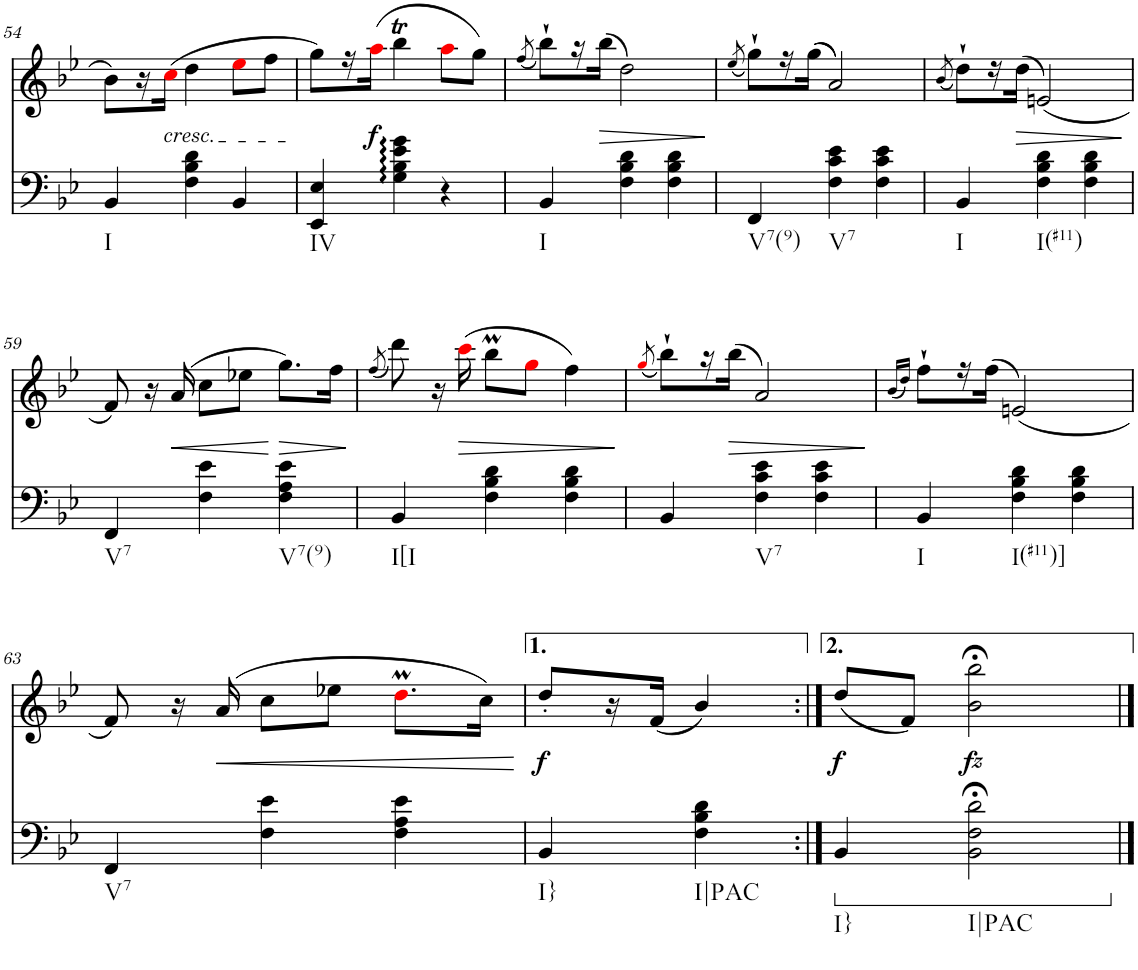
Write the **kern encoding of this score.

**kern	**kern	**dynam
*part2	*part1	*part1
*staff2	*staff1	*staff1
*I"piano	*I"piano	*
*I'Pno	*I'Pno	*
!!LO:PB:g=z
*clefF4	*clefG2	*
*k[b-e-]	*k[b-e-]	*
*B-:	*B-:	*
*M3/4	*M3/4	*
=54	=54	=54
!LO:TX:b:t=I	!	!
4BB-/	8b-\L	.
.	16r	.
!	!LO:TX:b:i:t=cresc.	!
.	(16cci\JJ	.
4F\ 4B-\ 4d\	4dd\	.
4BB-/	8ee-i\L	.
.	8ff\J	.
=55	=55	=55
!LO:TX:b:t=IV	!	!
4EE-/ 4E-/	8gg\L)	.
.	16r	.
!	!	!LO:DY:b
.	(16aai\JJ	f
4G\ 4B-\ 4e-\ 4g\	4bb-T\	.
4r	8aai\L	.
.	8gg\J)	.
=56	=56	=56
.	(8qff/	.
!LO:TX:b:t=I	!	!
4BB-/	8bb-`\L)	.
.	16r	.
!	!	!LO:HP:b
.	(16bb-\JJ	>
4F\ 4B-\ 4d\	2dd\)	.
4F\ 4B-\ 4d\	.	.
.	.	]
=57	=57	=57
.	(8qee-/	.
!LO:TX:b:t=V7(9)	!	!
4FF/	8gg`\L)	.
.	16r	.
.	((16gg\JJ	.
!LO:TX:b:t=V7	!	!
4F\ 4c\ 4e-\	2a/))	.
4F\ 4c\ 4e-\	.	.
=58	=58	=58
.	(8qb-/	.
!LO:TX:b:t=I	!	!
4BB-/	8dd`\L)	.
.	16r	.
!	!	!LO:HP:b
.	(16dd\JJ	>
!LO:TX:b:t=I(#11)	!	!
4F\ 4B-\ 4d\	(2en/)	.
4F\ 4B-\ 4d\	.	.
.	.	]
!!LO:LB:g=z
=59	=59	=59
!LO:TX:b:t=V7	!	!
4FF/	8f/)	.
.	16r	.
!	!	!LO:HP:b
.	(16a/	<
4F\ 4e-\	8cc\L	.
.	8ee-X\J	.
!LO:TX:b:t=V7(9)	!	!
!	!	!LO:HP:n=1:b
4F\ 4A\ 4e-\	8.gg\L)	[ >
.	16ff\Jk	.
.	.	]
=60	=60	=60
.	(8qff/	.
!LO:TX:b:t=I[I	!	!
4BB-/	8ddd\)	.
.	16r	.
!	!	!LO:HP:b
.	(16ccci\	>
4F\ 4B-\ 4d\	8bb-M\L	.
.	8ggi\J	.
4F\ 4B-\ 4d\	4ff\)	.
.	.	]
=61	=61	=61
.	(8qggi/	.
4BB-/	8bb-`\L)	.
.	16r	.
!	!	!LO:HP:b
.	(16bb-\JJ	>
!LO:TX:b:t=V7	!	!
4F\ 4c\ 4e-\	2a/)	.
4F\ 4c\ 4e-\	.	.
.	.	]
=62	=62	=62
.	(16qb-/LL	.
.	16qdd/JJ)	.
!LO:TX:b:t=I	!	!
4BB-/	8ff`\L	.
.	16r	.
.	(16ff\JJ	.
!LO:TX:b:t=I(#11)]	!	!
4F\ 4B-\ 4d\	(2en/)	.
4F\ 4B-\ 4d\	.	.
!!LO:LB:g=z
=63	=63	=63
!LO:TX:b:t=V7	!	!
4FF/	8f/)	.
.	16r	.
!	!	!LO:HP:b
.	(16a/	<
4F\ 4e-\	8cc\L	.
.	8ee-X\J	.
4F\ 4A\ 4e-\	8.ddmi\L	.
.	16cc\Jk)	.
.	.	[
=64	=64	=64
!LO:TX:b:t=I}	!	!
!	!	!LO:DY:b
4BB-/	8dd'/L	f
.	16r	.
.	(16f/JJ	.
!LO:TX:b:t=I|PAC	!	!
4F\ 4B-\ 4d\	4b-/)	.
=64:|!	=64:|!	=64:|!
*ped	*	*
!LO:TX:b:t=I}	!	!
!	!	!LO:DY:b
4BB-/	(8dd/L	f
.	8f/J)	.
!LO:TX:b:t=I|PAC	!	!
!	!	!LO:DY:b
2BB-\;< 2F\;< 2d\;<	2b-\;< 2bb-\;<	fz
*Xped	*	*
==	==	==
*-	*-	*-
